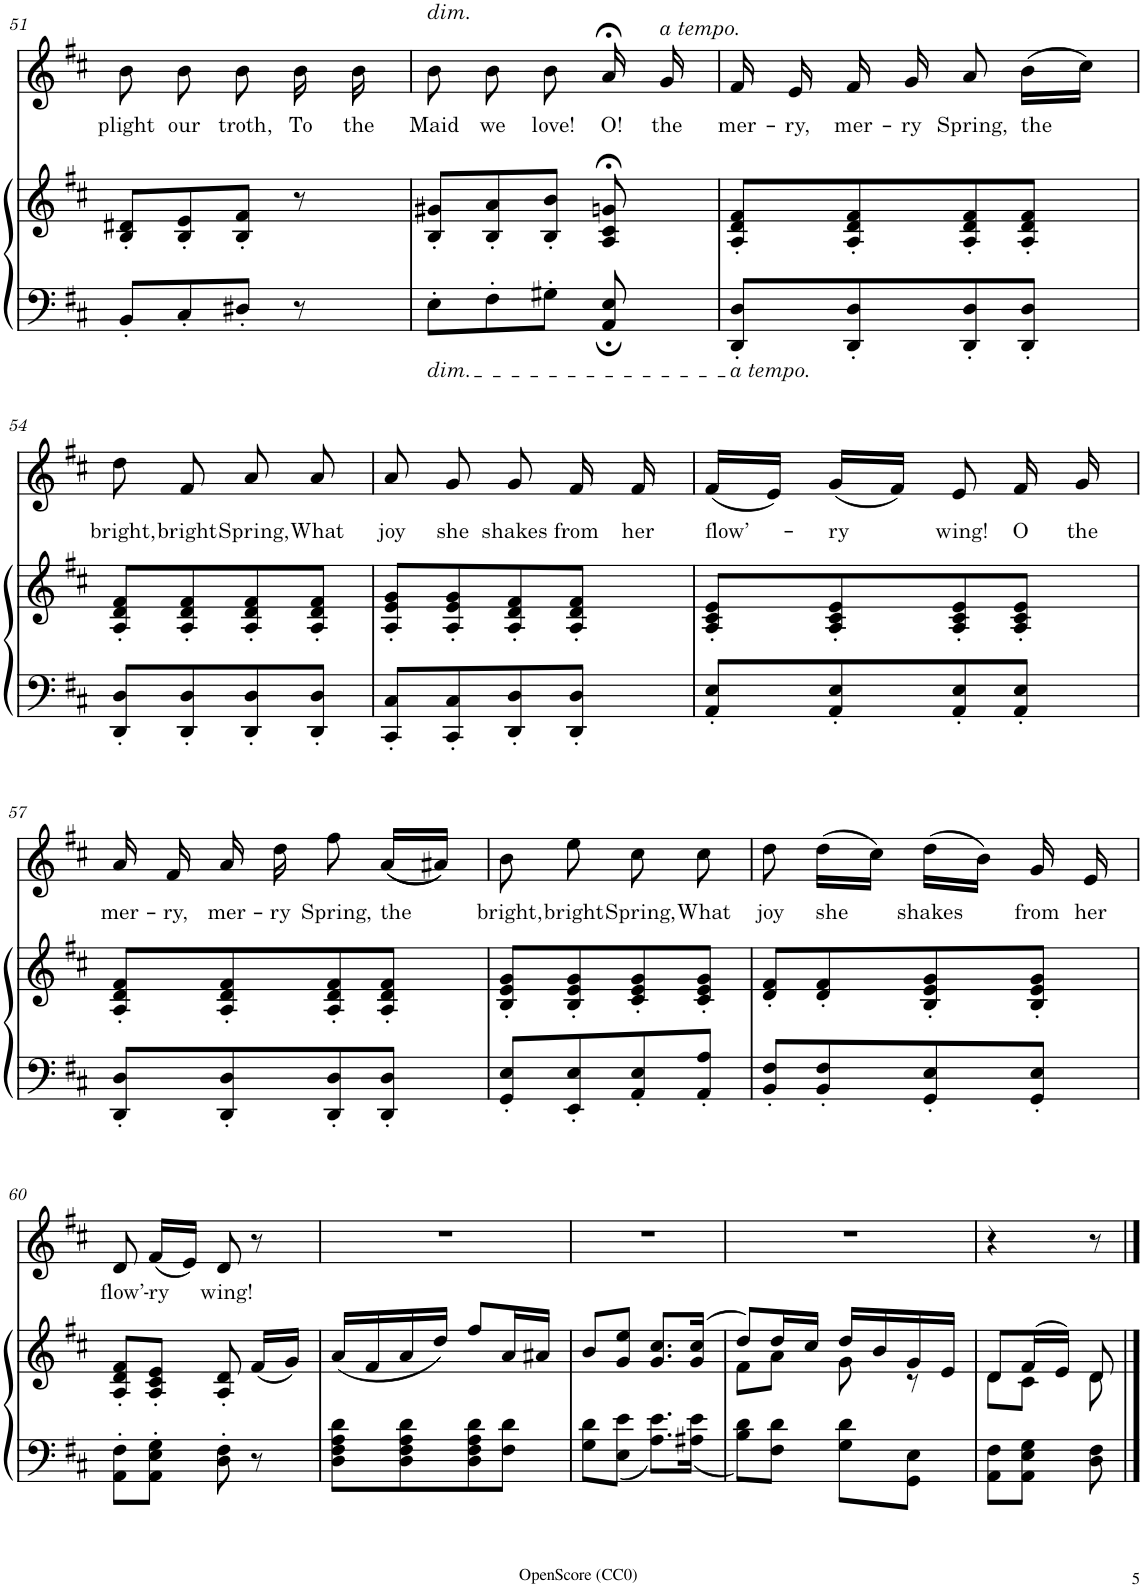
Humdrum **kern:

**kern	**kern	**kern	**text
*part2	*part2	*part1	*part1
*staff3	*staff2	*staff1	*staff1
*I"Piano	*	*I"Voice	*
*I'Pno	*	*	*
!!LO:PB:g=z
*clefF4	*clefG2	*clefG2	*
*k[f#c#]	*k[f#c#]	*k[f#c#]	*
*M2/4	*M2/4	*M2/4	*
=51	=51	=51	=51
!	!	!	!LO:LY:b
8BB'/L	8B/' 8d#X/'L	8b\	plight
!	!	!	!LO:LY:b
8C#'/	8B/' 8e/'	8b\	our
!	!	!	!LO:LY:b
8D#X'/J	8B/' 8f#/'J	8b\	troth,
!	!	!	!LO:LY:b
8r	8r	16b\	To
!	!	!	!LO:LY:b
.	.	16b\	the
=52	=52	=52	=52
!	!	!LO:TX:a:i:t=dim.	!
!LO:TX:b:i:t=dim.	!	!	!
!	!	!	!LO:LY:b
8E'\L	8B/' 8g#X/'L	8b\	Maid
!	!	!	!LO:LY:b
8F#'\	8B/' 8a/'	8b\	we
!	!	!	!LO:LY:b
8G#X'\J	8B/' 8b/'J	8b\	love!
!	!	!	!LO:LY:b
8AA/; 8E/;	8A/;< 8c#/;< 8gn/;<	16a;</	O!
!	!	!LO:TX:a:i:t=a tempo.	!
!	!	!	!LO:LY:b
.	.	16g/	the
=53	=53	=53	=53
!LO:TX:b:i:t=a tempo.	!	!	!
!	!	!	!LO:LY:b
8DD/' 8D/'L	8A/' 8d/' 8f#/'L	16f#/	mer-
!	!	!	!LO:LY:b
.	.	16e/	-ry,
!	!	!	!LO:LY:b
8DD/' 8D/'	8A/' 8d/' 8f#/'	16f#/	mer-
!	!	!	!LO:LY:b
.	.	16g/	-ry
!	!	!	!LO:LY:b
8DD/' 8D/'	8A/' 8d/' 8f#/'	8a/	Spring,
!	!	!	!LO:LY:b
8DD/' 8D/'J	8A/' 8d/' 8f#/'J	(16b\LL	the
.	.	16cc#\JJ)	.
!!LO:LB:g=z
=54	=54	=54	=54
!	!	!	!LO:LY:b
8DD/' 8D/'L	8A/' 8d/' 8f#/'L	8dd\	bright,
!	!	!	!LO:LY:b
8DD/' 8D/'	8A/' 8d/' 8f#/'	8f#/	bright
!	!	!	!LO:LY:b
8DD/' 8D/'	8A/' 8d/' 8f#/'	8a/	Spring,
!	!	!	!LO:LY:b
8DD/' 8D/'J	8A/' 8d/' 8f#/'J	8a/	What
=55	=55	=55	=55
!	!	!	!LO:LY:b
8CC#/' 8C#/'L	8A/' 8e/' 8g/'L	8a/	joy
!	!	!	!LO:LY:b
8CC#/' 8C#/'	8A/' 8e/' 8g/'	8g/	she
!	!	!	!LO:LY:b
8DD/' 8D/'	8A/' 8d/' 8f#/'	8g/	shakes
!	!	!	!LO:LY:b
8DD/' 8D/'J	8A/' 8d/' 8f#/'J	16f#/	from
!	!	!	!LO:LY:b
.	.	16f#/	her
=56	=56	=56	=56
!	!	!	!LO:LY:b
8AA/' 8E/'L	8A/' 8c#/' 8e/'L	(16f#/LL	flow’-
.	.	16e/JJ)	.
!	!	!	!LO:LY:b
8AA/' 8E/'	8A/' 8c#/' 8e/'	(16g/LL	-ry
.	.	16f#/JJ)	.
!	!	!	!LO:LY:b
8AA/' 8E/'	8A/' 8c#/' 8e/'	8e/	wing!
!	!	!	!LO:LY:b
8AA/' 8E/'J	8A/' 8c#/' 8e/'J	16f#/	O
!	!	!	!LO:LY:b
.	.	16g/	the
!!LO:LB:g=z
=57	=57	=57	=57
!	!	!	!LO:LY:b
8DD/' 8D/'L	8A/' 8d/' 8f#/'L	16a/	mer-
!	!	!	!LO:LY:b
.	.	16f#/	-ry,
!	!	!	!LO:LY:b
8DD/' 8D/'	8A/' 8d/' 8f#/'	16a/	mer-
!	!	!	!LO:LY:b
.	.	16dd\	-ry
!	!	!	!LO:LY:b
8DD/' 8D/'	8A/' 8d/' 8f#/'	8ff#\	Spring,
!	!	!	!LO:LY:b
8DD/' 8D/'J	8A/' 8d/' 8f#/'J	((16a/LL	the
.	.	16a#X/JJ))	.
=58	=58	=58	=58
!	!	!	!LO:LY:b
8GG/' 8E/'L	8B/' 8e/' 8g/'L	8b\	bright,
!	!	!	!LO:LY:b
8EE/' 8E/'	8B/' 8e/' 8g/'	8ee\	bright
!	!	!	!LO:LY:b
8AA/' 8E/'	8c#/' 8e/' 8g/'	8cc#\	Spring,
!	!	!	!LO:LY:b
8AA/' 8A/'J	8c#/' 8e/' 8g/'J	8cc#\	What
=59	=59	=59	=59
!	!	!	!LO:LY:b
8BB/' 8F#/'L	8d/' 8f#/'L	8dd\	joy
!	!	!	!LO:LY:b
8BB/' 8F#/'	8d/' 8f#/'	(16dd\LL	she
.	.	16cc#\JJ)	.
!	!	!	!LO:LY:b
8GG/' 8E/'	8B/' 8e/' 8g/'	(16dd\LL	shakes
.	.	16b\JJ)	.
!	!	!	!LO:LY:b
8GG/' 8E/'J	8B/' 8e/' 8g/'J	16g/	from
!	!	!	!LO:LY:b
.	.	16e/	her
!!LO:LB:g=z
=60	=60	=60	=60
!	!	!	!LO:LY:b
8AA\' 8F#\'L	8A/' 8d/' 8f#/'L	8d/	flow’-
!	!	!	!LO:LY:b
8AA\' 8E\' 8G\'J	8A/' 8c#/' 8e/'J	(16f#/LL	-ry
.	.	16e/JJ)	.
!	!	!	!LO:LY:b
8D\' 8F#\'	8A/' 8d/'	8d/	wing!
8r	(16f#/LL	8r	.
.	16g/JJ)	.	.
=61	=61	=61	=61
8D\ 8F#\ 8A\ 8d\L	(16a/LL	2r	.
.	16f#/	.	.
8D\ 8F#\ 8A\ 8d\	16a/	.	.
.	16dd/JJ)	.	.
8D\ 8F#\ 8A\ 8d\	8ff#/L	.	.
8F#\ 8d\J	16a/L	.	.
.	16a#X/JJ	.	.
=62	=62	=62	=62
8G\ 8d\L	8b/L	2r	.
8E\ 8e\J	8g/ 8ee/J	.	.
8.A\ 8.e\L	8.g/ 8.cc#/L	.	.
16A#X\ 16e\Jk	(>16g/ 16cc#/Jk	.	.
=63	=63	=63	=63
*	*^	*	*
8B\ 8d\L	8dd/L)	8f#\L	2r	.
8F#\ 8d\J	16dd/L	8a\J	.	.
.	16cc#/JJ	.	.	.
8G\ 8d\L	16dd/LL	8g\	.	.
.	16b/	.	.	.
8GG\ 8E\J	16g/	8r	.	.
.	16e/JJ	.	.	.
=64	=64	=64	=64	=64
8AA\ 8F#\L	8d/L	8d\L	4r	.
8AA\ 8E\ 8G\J	(>16f#/L	8c#\J	.	.
.	16e/JJ)	.	.	.
8D\ 8F#\	8d/	8d\	8r	.
*	*v	*v	*	*
==	==	==	==
*-	*-	*-	*-
